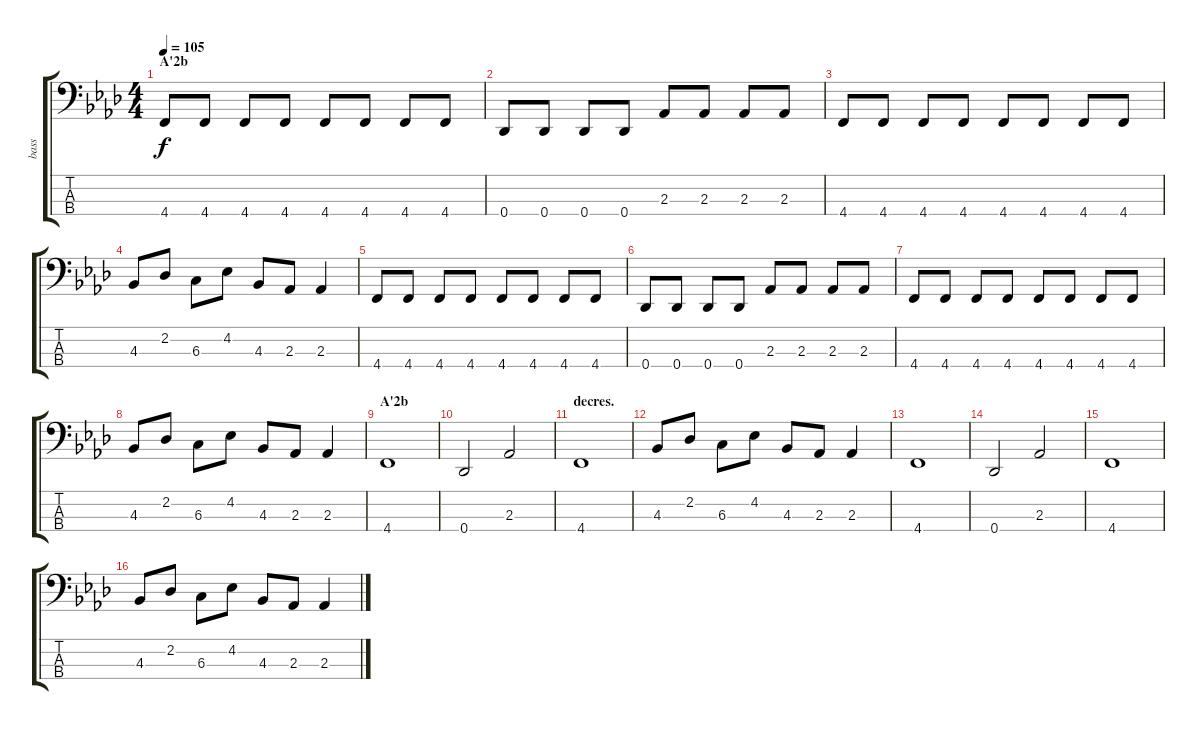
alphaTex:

\track ("bass" "bass") {instrument electricbasspick}
\staff {score tabs}
\tuning (E2 B1 Gb1 Db1) {hide}
\ts (4 4)
\section ("" "A'2b")
\tempo 105
\clef f4
\ks ab
4.4.8{dy f} 4.4.8 4.4.8 4.4.8 4.4.8 4.4.8 4.4.8 4.4.8 |
0.4.8 0.4.8 0.4.8 0.4.8 2.3.8 2.3.8 2.3.8 2.3.8 |
4.4.8 4.4.8 4.4.8 4.4.8 4.4.8 4.4.8 4.4.8 4.4.8 |
4.3.8 2.2.8 6.3.8 4.2.8 4.3.8 2.3.8 2.3.4 |
4.4.8 4.4.8 4.4.8 4.4.8 4.4.8 4.4.8 4.4.8 4.4.8 |
0.4.8 0.4.8 0.4.8 0.4.8 2.3.8 2.3.8 2.3.8 2.3.8 |
4.4.8 4.4.8 4.4.8 4.4.8 4.4.8 4.4.8 4.4.8 4.4.8 |
4.3.8 2.2.8 6.3.8 4.2.8 4.3.8 2.3.8 2.3.4 |
\section ("" "A'2b")
4.4.1 |
0.4.2 2.3.2{volume 9} |
\section ("" "decres.")
4.4.1 |
4.3.8 2.2.8 6.3.8 4.2.8 4.3.8 2.3.8 2.3.4 |
4.4.1 |
\section ("" "")
0.4.2{volume 4} 2.3.2 |
4.4.1 |
4.3.8 2.2.8 6.3.8 4.2.8 4.3.8 2.3.8 2.3.4
